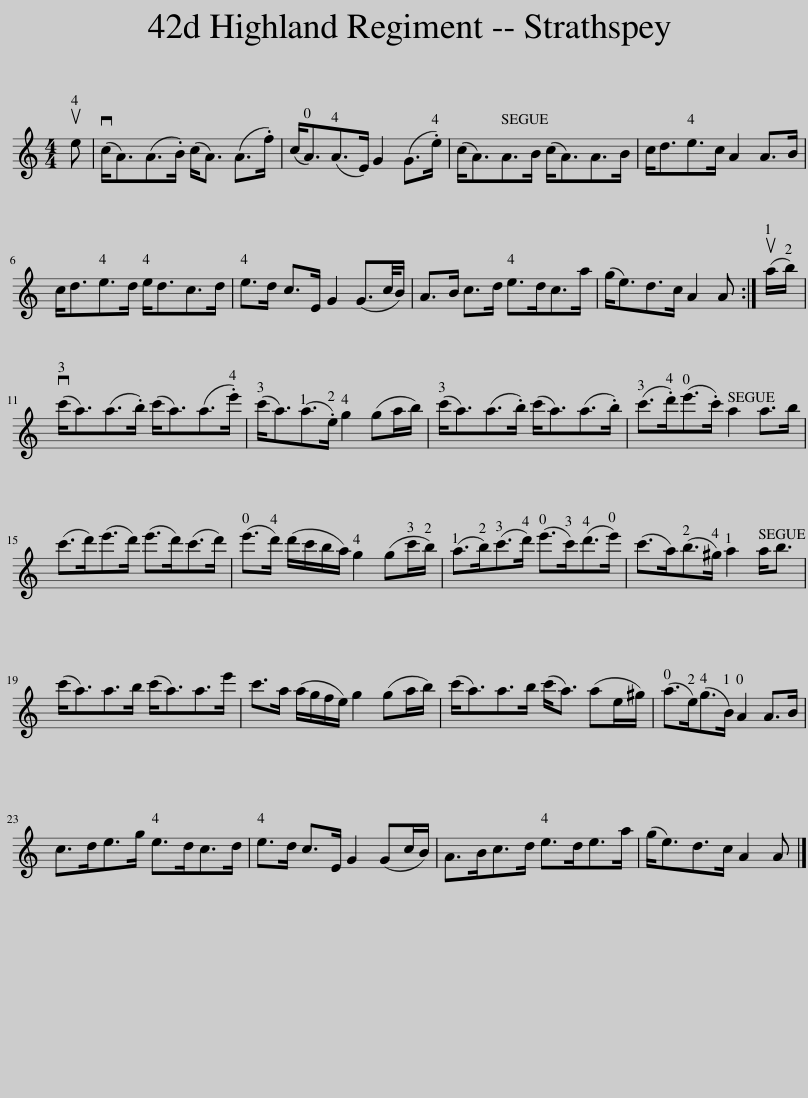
X:1
L:1/8
M:4/4
I:linebreak $
K:C
V:1 treble
V:1
 ue | (vc<A)(A>.B) (c<A) (A>.f) | (c<A)(A>E) G2 (G>.e) | (c<A)A>B (c<A)A>B | c<de>c A2 A>B |$ %5
 c<de>d e<dc>d | e>d c>E G2 (G3/2c/4B/) | A>B c>d e>dc>a | (g<e)d>c A2 A :| (ua/b/) |$ %10
 (vc'<a)(a>.b) (c'<a)(a>.e') | (c'<a)(a>.e) g2 (ga/b/) | (c'<a)(a>.b) (c'<a)(a>.b) | (c'>.d')(e'>.c') a2 a>b |$ (c'>d')(e'>d') (e'>d')(c'>d') | %15
 (e'>d') (d'/c'/b/a/) g2 (gc'/b/) | (a>b)(c'>d') (e'>c')(d'>e') | (c'>a)(b>^g) a2 a<b |$ (c'<a)a>b (c'<a)a>e' | c'>a (a/g/f/e/) g2 (ga/b/) | %20
 (c'<a)a>b (c'<a) (ae/^g/) | (a>e)(g>B) A2 A>B |$ c>de>g e>dc>d | e>d c>E G2 (Gc/B/) | A>Bc>d e>de>a | %25
 (g<e)d>c A2 A |] %26
